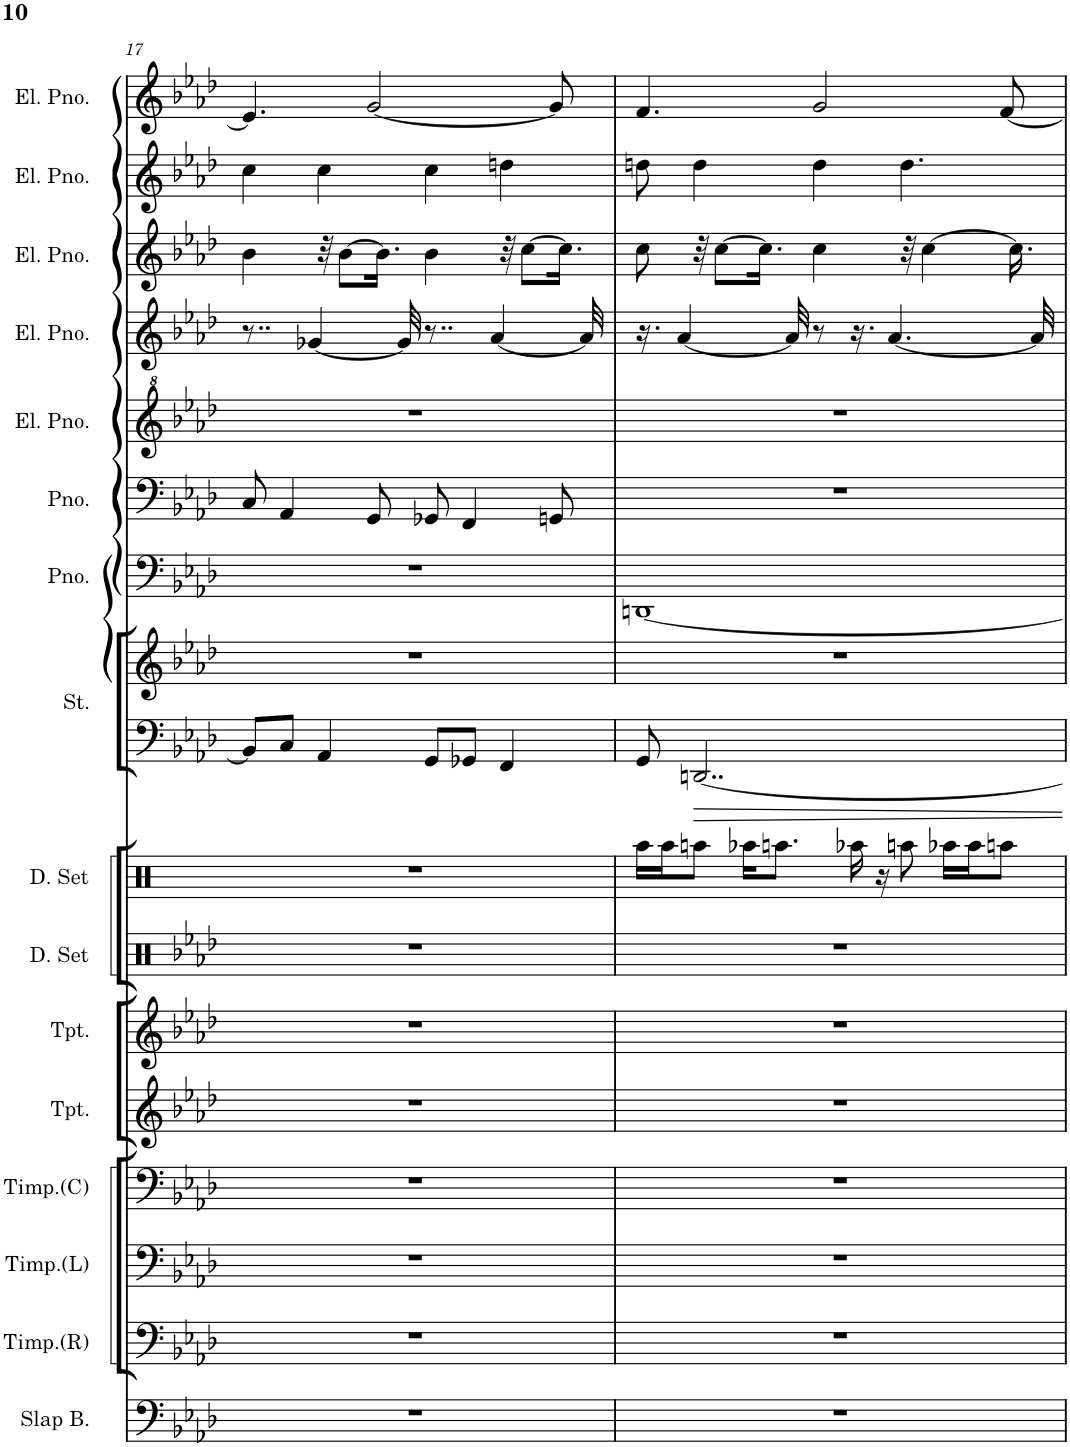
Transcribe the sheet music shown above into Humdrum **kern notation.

**kern	**kern	**kern	**kern	**kern	**kern	**kern	**kern	**kern	**kern	**kern	**kern	**kern	**kern	**kern	**kern	**kern
*part16	*part15	*part14	*part13	*part12	*part11	*part10	*part9	*part8	*part8	*part7	*part6	*part5	*part4	*part3	*part2	*part1
*staff17	*staff16	*staff15	*staff14	*staff13	*staff12	*staff11	*staff10	*staff9	*staff8	*staff7	*staff6	*staff5	*staff4	*staff3	*staff2	*staff1
*I"Slap Bass	*I"Timpani (Right)	*I"Timpani (Left)	*I"Timpani (Centre)	*I"Trumpet	*I"Trumpet	*I"Drumset	*I"Drumset	*I"Strings	*	*I"Grand Piano	*I"Grand Piano	*I"Electric Piano	*I"Electric Piano	*I"Electric Piano	*I"Electric Piano	*I"Electric Piano
*I'Slap B.	*I'Timp.(R)	*I'Timp.(L)	*I'Timp.(C)	*I'Tpt.	*I'Tpt.	*I'D. Set	*I'D. Set	*I'St.	*	*I'Pno.	*I'Pno.	*I'El. Pno.	*I'El. Pno.	*I'El. Pno.	*I'El. Pno.	*I'El. Pno.
!!LO:PB:g=z
*clefF4	*clefF4	*clefF4	*clefF4	*clefG2	*clefG2	*clefX	*clefX	*clefF4	*clefG2	*clefF4	*clefF4	*clefG^2	*clefG2	*clefG2	*clefG2	*clefG2
*Trd7c12	*	*	*	*Trd7c12	*	*	*	*	*	*	*	*	*	*	*	*
*k[b-e-a-d-]	*k[b-e-a-d-]	*k[b-e-a-d-]	*k[b-e-a-d-]	*k[b-e-a-d-]	*k[b-e-a-d-]	*k[b-e-a-d-]	*k[b-e-a-d-]	*k[b-e-a-d-]	*k[b-e-a-d-]	*k[b-e-a-d-]	*k[b-e-a-d-]	*k[b-e-a-d-]	*k[b-e-a-d-]	*k[b-e-a-d-]	*k[b-e-a-d-]	*k[b-e-a-d-]
*M4/4	*M4/4	*M4/4	*M4/4	*M4/4	*M4/4	*M4/4	*M4/4	*M4/4	*M4/4	*M4/4	*M4/4	*M4/4	*M4/4	*M4/4	*M4/4	*M4/4
=17	=17	=17	=17	=17	=17	=17	=17	=17	=17	=17	=17	=17	=17	=17	=17	=17
1r	1r	1r	1r	1r	1r	1r	1r	8BB-/L]	1r	1r	8C/	1r	8..r	4b-\	4cc\	4.e-/]
.	.	.	.	.	.	.	.	8C/J	.	.	4AA-/	.	.	.	.	.
.	.	.	.	.	.	.	.	.	.	.	.	.	[4g-X/	.	.	.
.	.	.	.	.	.	.	.	4AA-/	.	.	.	.	.	32r	4cc\	.
.	.	.	.	.	.	.	.	.	.	.	.	.	.	[8b-\L	.	.
.	.	.	.	.	.	.	.	.	.	.	8GG/	.	.	.	.	[2g/
.	.	.	.	.	.	.	.	.	.	.	.	.	.	16.b-\Jk]	.	.
.	.	.	.	.	.	.	.	.	.	.	.	.	32g-/]	.	.	.
.	.	.	.	.	.	.	.	8GG/L	.	.	8GG-X/	.	8..r	4b-\	4cc\	.
.	.	.	.	.	.	.	.	8GG-X/J	.	.	4FF/	.	.	.	.	.
.	.	.	.	.	.	.	.	.	.	.	.	.	[4a-/	.	.	.
.	.	.	.	.	.	.	.	4FF/	.	.	.	.	.	32r	4ddn\	.
.	.	.	.	.	.	.	.	.	.	.	.	.	.	[8cc\L	.	.
.	.	.	.	.	.	.	.	.	.	.	8GGn/	.	.	.	.	8g/]
.	.	.	.	.	.	.	.	.	.	.	.	.	.	16.cc\Jk]	.	.
.	.	.	.	.	.	.	.	.	.	.	.	.	32a-/]	.	.	.
=18	=18	=18	=18	=18	=18	=18	=18	=18	=18	=18	=18	=18	=18	=18	=18	=18
1r	1r	1r	1r	1r	1r	1r	16aa\LL	8GG/	1r	[1DDn	1r	1r	16.r	8cc\	8ddn\	4.f/
.	.	.	.	.	.	.	16aa\J	.	.	.	.	.	.	.	.	.
.	.	.	.	.	.	.	.	.	.	.	.	.	[4a-/	.	.	.
.	.	.	.	.	.	.	8aan\J	[2..DDn/	.	.	.	.	.	32r	4dd\	.
.	.	.	.	.	.	.	.	.	.	.	.	.	.	[8cc\L	.	.
.	.	.	.	.	.	.	16aa-X\KL	.	.	.	.	.	.	.	.	.
.	.	.	.	.	.	.	.	.	.	.	.	.	.	16.cc\Jk]	.	.
.	.	.	.	.	.	.	8.aan\J	.	.	.	.	.	.	.	.	.
.	.	.	.	.	.	.	.	.	.	.	.	.	32a-/]	.	.	.
.	.	.	.	.	.	.	.	.	.	.	.	.	8r	4cc\	4dd\	2g/
.	.	.	.	.	.	.	16aa-X\	.	.	.	.	.	16.r	.	.	.
.	.	.	.	.	.	.	16r	.	.	.	.	.	.	.	.	.
.	.	.	.	.	.	.	.	.	.	.	.	.	[4.a-/	.	.	.
.	.	.	.	.	.	.	8aan\	.	.	.	.	.	.	32r	4.dd\	.
.	.	.	.	.	.	.	.	.	.	.	.	.	.	[4cc\	.	.
.	.	.	.	.	.	.	16aa-X\LL	.	.	.	.	.	.	.	.	.
.	.	.	.	.	.	.	16aa\J	.	.	.	.	.	.	.	.	.
.	.	.	.	.	.	.	8aan\J	.	.	.	.	.	.	.	.	[8f/
.	.	.	.	.	.	.	.	.	.	.	.	.	.	16.cc\]	.	.
.	.	.	.	.	.	.	.	.	.	.	.	.	32a-/]	.	.	.
=	=	=	=	=	=	=	=	=	=	=	=	=	=	=	=	=
*-	*-	*-	*-	*-	*-	*-	*-	*-	*-	*-	*-	*-	*-	*-	*-	*-
